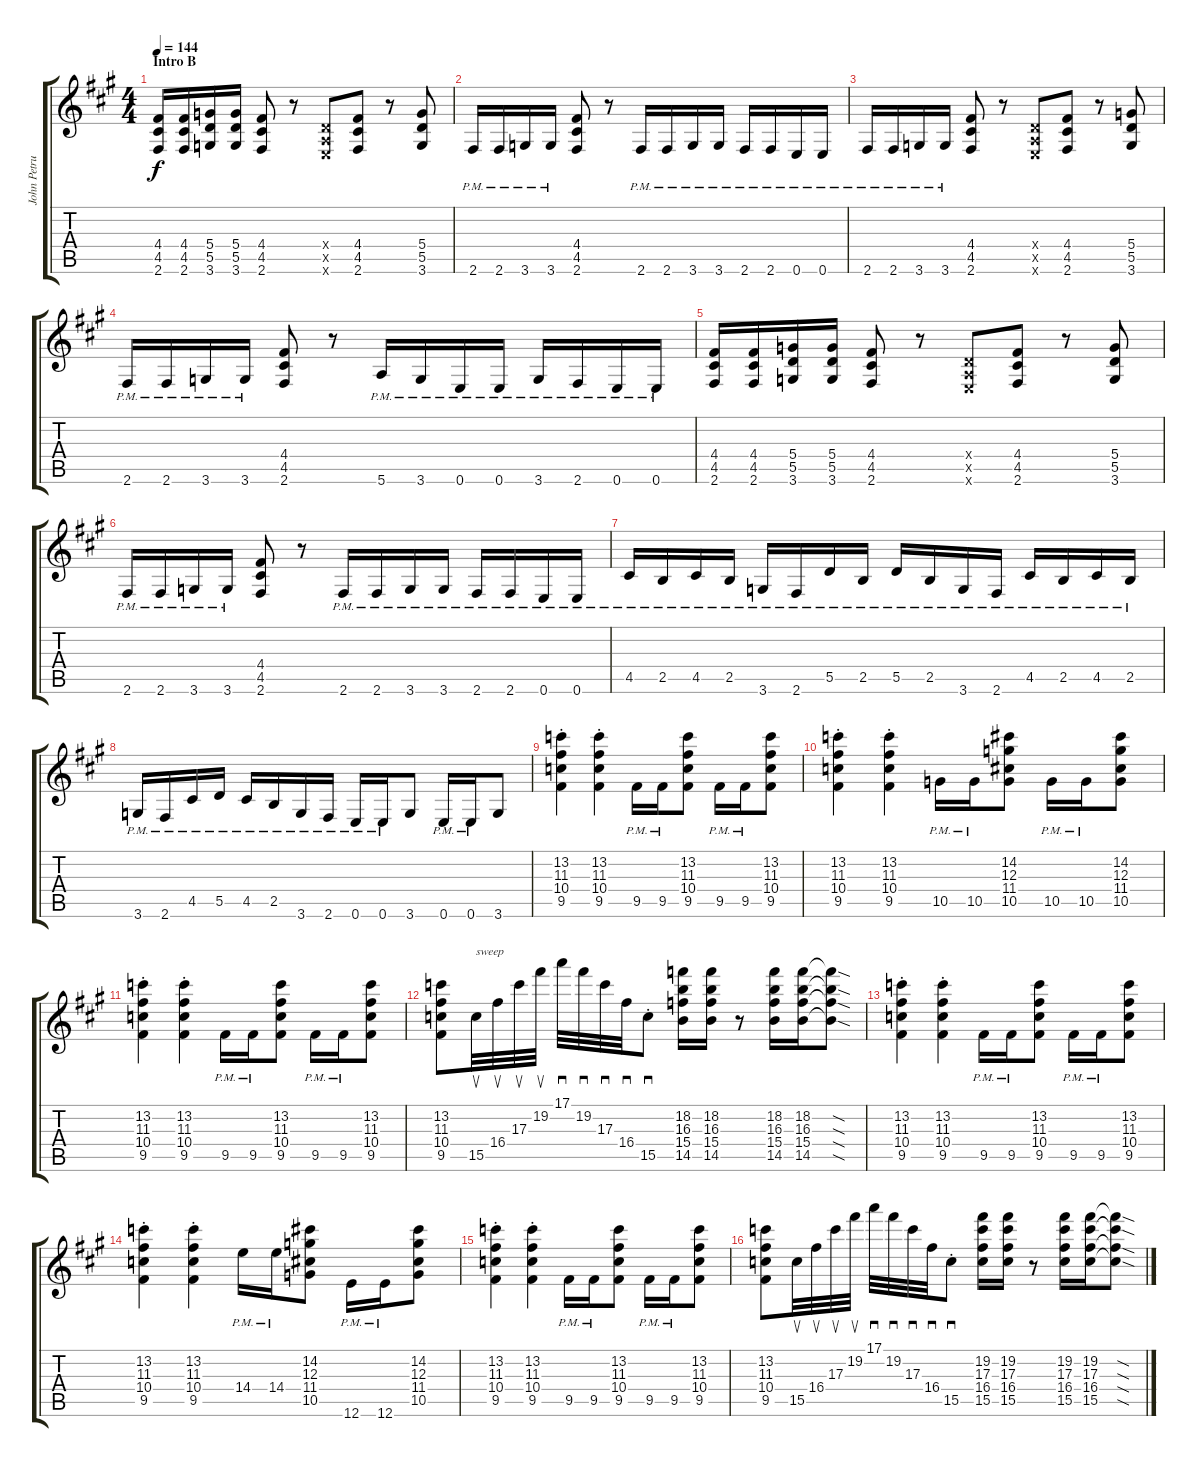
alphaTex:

\track ("John Petrucci Lead Guitar" "John Petru") {instrument distortionguitar}
\staff {score tabs}
\tuning (E4 B3 G3 D3 A2 E2) {hide}
\ts (4 4)
\section ("" "Intro B")
\tempo 144
\clef g2
\ks f#minor
(4.4 4.5 2.6).16{dy f} (4.4 4.5 2.6).16 (5.4 5.5 3.6).16 (5.4 5.5 3.6).16 (4.4 4.5 2.6).8 r.8 (0.4{x} 0.5{x} 0.6{x}).8 (4.4 4.5 2.6).8 r.8 (5.4 5.5 3.6).8 |
2.6{pm}.16 2.6{pm}.16 3.6{pm}.16 3.6{pm}.16 (4.4 4.5 2.6).8 r.8 2.6{pm}.16 2.6{pm}.16 3.6{pm}.16 3.6{pm}.16 2.6{pm}.16 2.6{pm}.16 0.6{pm}.16 0.6{pm}.16 |
2.6{pm}.16 2.6{pm}.16 3.6{pm}.16 3.6{pm}.16 (4.4 4.5 2.6).8 r.8 (0.4{x} 0.5{x} 0.6{x}).8 (4.4 4.5 2.6).8 r.8 (5.4 5.5 3.6).8 |
2.6{pm}.16 2.6{pm}.16 3.6{pm}.16 3.6{pm}.16 (4.4 4.5 2.6).8 r.8 5.6{pm}.16 3.6{pm}.16 0.6{pm}.16 0.6{pm}.16 3.6{pm}.16 2.6{pm}.16 0.6{pm}.16 0.6{pm}.16 |
(4.4 4.5 2.6).16 (4.4 4.5 2.6).16 (5.4 5.5 3.6).16 (5.4 5.5 3.6).16 (4.4 4.5 2.6).8 r.8 (0.4{x} 0.5{x} 0.6{x}).8 (4.4 4.5 2.6).8 r.8 (5.4 5.5 3.6).8 |
2.6{pm}.16 2.6{pm}.16 3.6{pm}.16 3.6{pm}.16 (4.4 4.5 2.6).8 r.8 2.6{pm}.16 2.6{pm}.16 3.6{pm}.16 3.6{pm}.16 2.6{pm}.16 2.6{pm}.16 0.6{pm}.16 0.6{pm}.16 |
4.5{pm}.16 2.5{pm}.16 4.5{pm}.16 2.5{pm}.16 3.6{pm}.16 2.6{pm}.16 5.5{pm}.16 2.5{pm}.16 5.5{pm}.16 2.5{pm}.16 3.6{pm}.16 2.6{pm}.16 4.5{pm}.16 2.5{pm}.16 4.5{pm}.16 2.5{pm}.16 |
3.6{pm}.16 2.6{pm}.16 4.5{pm}.16 5.5{pm}.16 4.5{pm}.16 2.5{pm}.16 3.6{pm}.16 2.6{pm}.16 0.6{pm}.16 0.6{pm}.16 3.6.8 0.6{pm}.16 0.6{pm}.16 3.6.8 |
(13.2{st} 11.3{st} 10.4{st} 9.5{st}).4 (13.2{st} 11.3{st} 10.4{st} 9.5{st}).4 9.5{pm}.16 9.5{pm}.16 (13.2 11.3 10.4 9.5).8 9.5{pm}.16 9.5{pm}.16 (13.2 11.3 10.4 9.5).8 |
(13.2{st} 11.3{st} 10.4{st} 9.5{st}).4 (13.2{st} 11.3{st} 10.4{st} 9.5{st}).4 10.5{pm}.16 10.5{pm}.16 (14.2 12.3 11.4 10.5).8 10.5{pm}.16 10.5{pm}.16 (14.2 12.3 11.4 10.5).8 |
(13.2{st} 11.3{st} 10.4{st} 9.5{st}).4 (13.2{st} 11.3{st} 10.4{st} 9.5{st}).4 9.5{pm}.16 9.5{pm}.16 (13.2 11.3 10.4 9.5).8 9.5{pm}.16 9.5{pm}.16 (13.2 11.3 10.4 9.5).8 |
(13.2 11.3 10.4 9.5).8 15.5.32{su txt "sweep"} 16.4.32{su} 17.3.32{su} 19.2.32{su} 17.1.32{sd} 19.2.32{sd} 17.3.32{sd} 16.4.32{sd} 15.5{st}.8{sd} (18.2 16.3 15.4 14.5).16 (18.2 16.3 15.4 14.5).16 r.8 (18.2 16.3 15.4 14.5).16 (18.2 16.3 15.4 14.5).16 (18.2{sod t} 16.3{sod t} 15.4{sod t} 14.5{sod t}).8 |
(13.2{st} 11.3{st} 10.4{st} 9.5{st}).4 (13.2{st} 11.3{st} 10.4{st} 9.5{st}).4 9.5{pm}.16 9.5{pm}.16 (13.2 11.3 10.4 9.5).8 9.5{pm}.16 9.5{pm}.16 (13.2 11.3 10.4 9.5).8 |
(13.2{st} 11.3{st} 10.4{st} 9.5{st}).4 (13.2{st} 11.3{st} 10.4{st} 9.5{st}).4 14.4{pm}.16 14.4{pm}.16 (14.2 12.3 11.4 10.5).8 12.6{pm}.16 12.6{pm}.16 (14.2 12.3 11.4 10.5).8 |
(13.2{st} 11.3{st} 10.4{st} 9.5{st}).4 (13.2{st} 11.3{st} 10.4{st} 9.5{st}).4 9.5{pm}.16 9.5{pm}.16 (13.2 11.3 10.4 9.5).8 9.5{pm}.16 9.5{pm}.16 (13.2 11.3 10.4 9.5).8 |
(13.2 11.3 10.4 9.5).8 15.5.32{su} 16.4.32{su} 17.3.32{su} 19.2.32{su} 17.1.32{sd} 19.2.32{sd} 17.3.32{sd} 16.4.32{sd} 15.5{st}.8{sd} (19.2 17.3 16.4 15.5).16 (19.2 17.3 16.4 15.5).16 r.8 (19.2 17.3 16.4 15.5).16 (19.2 17.3 16.4 15.5).16 (19.2{sod t} 17.3{sod t} 16.4{sod t} 15.5{sod t}).8
